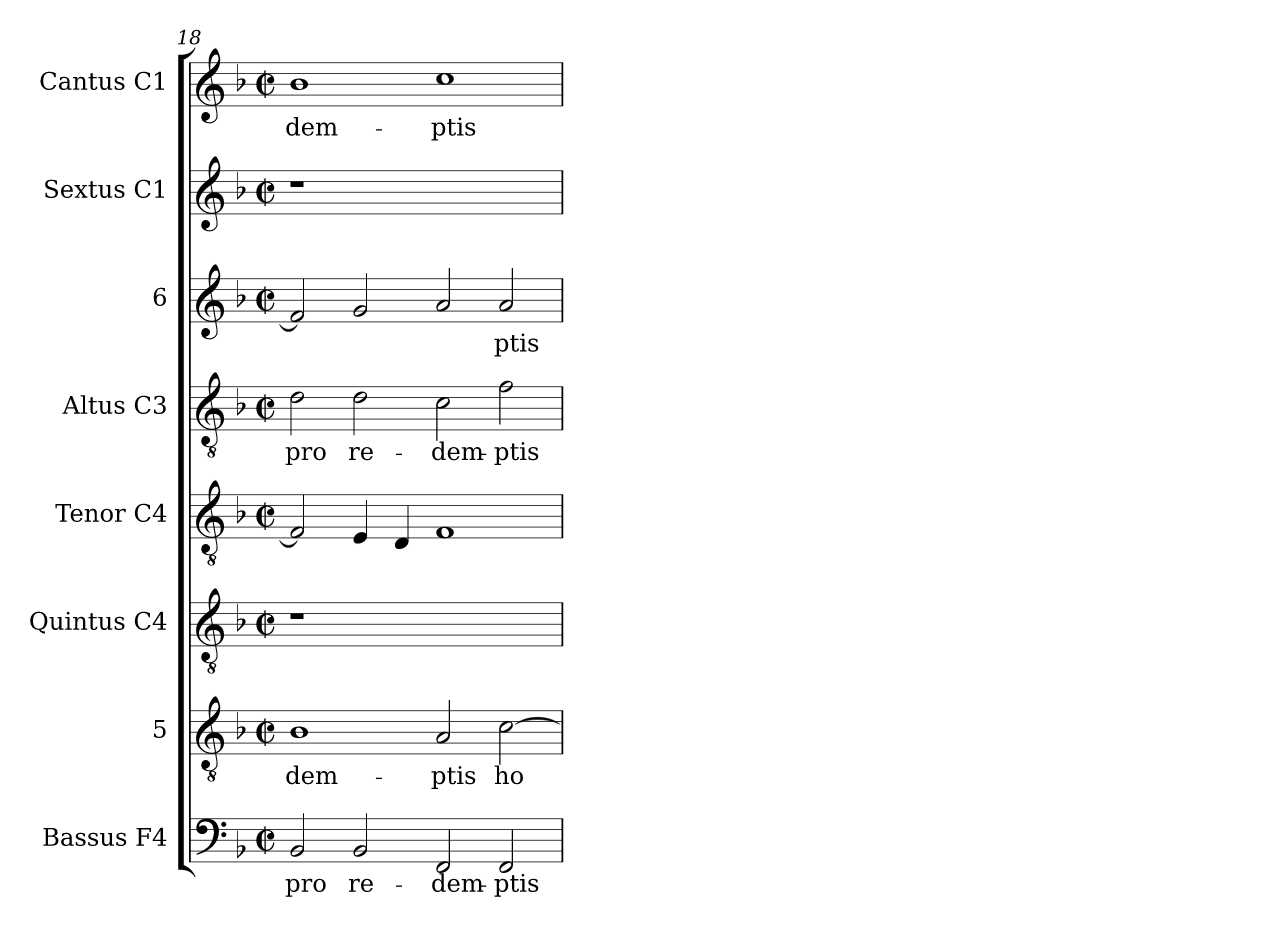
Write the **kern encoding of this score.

**kern	**text	**kern	**text	**kern	**kern	**text	**kern	**text	**kern	**text	**kern	**kern	**text
*part8	*part8	*part7	*part7	*part6	*part5	*part5	*part4	*part4	*part3	*part3	*part2	*part1	*part1
*staff8	*staff8	*staff7	*staff7	*staff6	*staff5	*staff5	*staff4	*staff4	*staff3	*staff3	*staff2	*staff1	*staff1
*I"Bassus  F4	*	*I"5	*	*I"Quintus  C4	*I"Tenor  C4	*	*I"Altus  C3	*	*I"6	*	*I"Sextus  C1	*I"Cantus  C1	*
*I'B	*	*	*	*	*I'T	*	*I'A	*	*	*	*	*I'C	*
*clefF4	*	*clefGv2	*	*clefGv2	*clefGv2	*	*clefGv2	*	*clefG2	*	*clefG2	*clefG2	*
*k[b-]	*	*k[b-]	*	*k[b-]	*k[b-]	*	*k[b-]	*	*k[b-]	*	*k[b-]	*k[b-]	*
*F:	*	*F:	*	*F:	*F:	*	*F:	*	*F:	*	*F:	*F:	*
*M2/2	*	*M2/2	*	*M2/2	*M2/2	*	*M2/2	*	*M2/2	*	*M2/2	*M2/2	*
*met(c|)	*	*met(c|)	*	*met(c|)	*met(c|)	*	*met(c|)	*	*met(c|)	*	*met(c|)	*met(c|)	*
=18	=18	=18	=18	=18	=18	=18	=18	=18	=18	=18	=18	=18	=18
!	!LO:LY:b:cj	!	!LO:LY:b:cj	!	!	!LO:LY:b:cj	!	!LO:LY:b:cj	!	!LO:LY:b:cj	!	!	!LO:LY:b:cj
2BB-/	pro	1B-	-dem-	1r	2F/]	--	2d\	pro	2f/]	--	1r	1b-	-dem-
!	!LO:LY:b:cj	!	!	!	!	!LO:LY:b:cj	!	!LO:LY:b:cj	!	!LO:LY:b:cj	!	!	!
2BB-/	re-	.	.	.	4E/	--	2d\	re-	2g/	--	.	.	.
!	!	!	!	!	!	!LO:LY:b:cj	!	!	!	!	!	!	!
.	.	.	.	.	4D/	--	.	.	.	.	.	.	.
!	!LO:LY:b:cj	!	!LO:LY:b:cj	!	!	!LO:LY:b:cj	!	!LO:LY:b:cj	!	!LO:LY:b:cj	!	!	!LO:LY:b:cj
2FF/	-dem-	2A/	-ptis	1ryy	1F	--	2c\	-dem-	2a/	--	1ryy	1cc	-ptis
!	!LO:LY:b:cj	!	!LO:LY:b:cj	!	!	!	!	!LO:LY:b:cj	!	!LO:LY:b:cj	!	!	!
2FF/	-ptis	[>2c\	ho-	.	.	.	2f\	-ptis	2a/	-ptis	.	.	.
=	=	=	=	=	=	=	=	=	=	=	=	=	=
*-	*-	*-	*-	*-	*-	*-	*-	*-	*-	*-	*-	*-	*-
